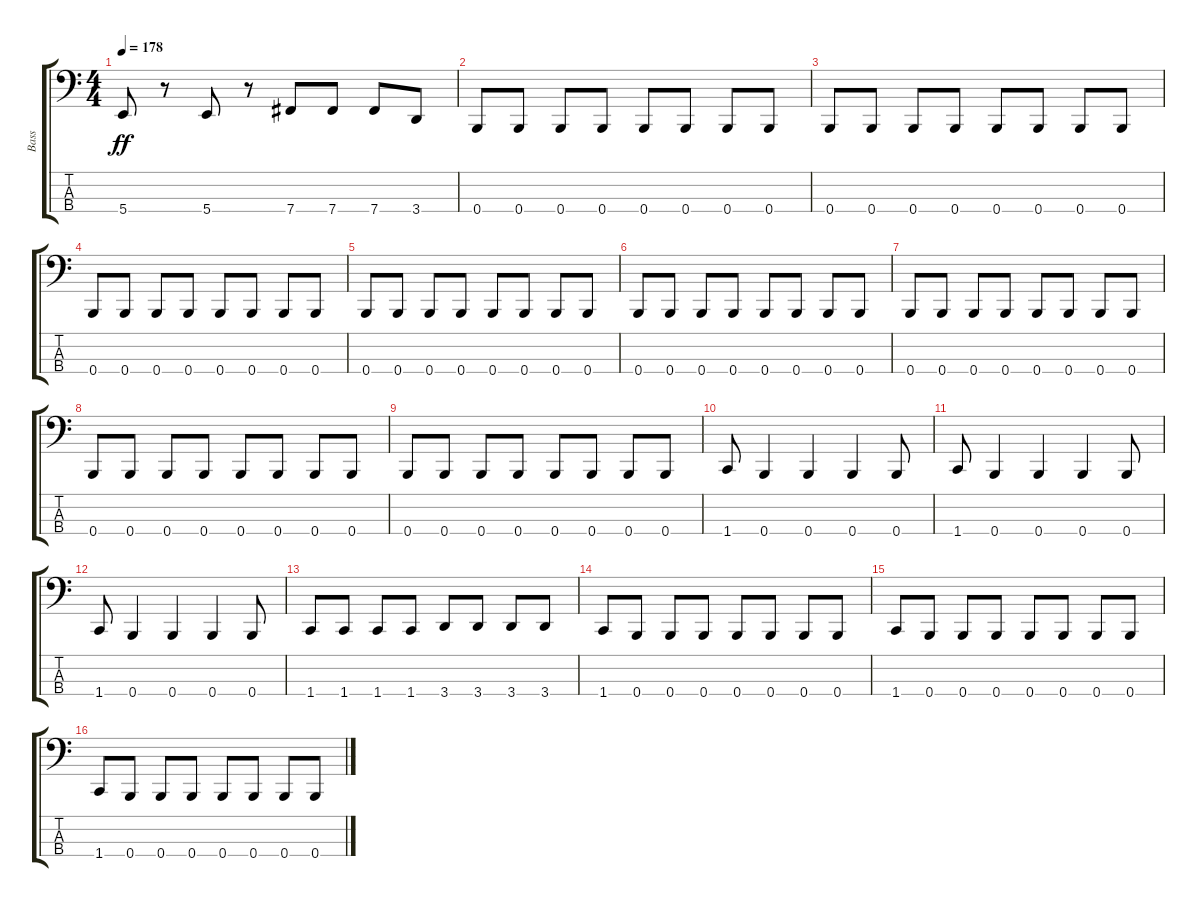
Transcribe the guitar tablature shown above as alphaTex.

\track ("Bass" "Bass") {instrument electricbasspick}
\staff {score tabs}
\tuning (E2 B1 Gb1 B0) {hide}
\ts (4 4)
\tempo 178
\clef f4
\ks c
5.4.8{dy ff} r.8 5.4.8 r.8 7.4.8 7.4.8 7.4.8 3.4.8 |
0.4.8 0.4.8 0.4.8 0.4.8 0.4.8 0.4.8 0.4.8 0.4.8 |
0.4.8 0.4.8 0.4.8 0.4.8 0.4.8 0.4.8 0.4.8 0.4.8 |
0.4.8 0.4.8 0.4.8 0.4.8 0.4.8 0.4.8 0.4.8 0.4.8 |
0.4.8 0.4.8 0.4.8 0.4.8 0.4.8 0.4.8 0.4.8 0.4.8 |
0.4.8 0.4.8 0.4.8 0.4.8 0.4.8 0.4.8 0.4.8 0.4.8 |
0.4.8 0.4.8 0.4.8 0.4.8 0.4.8 0.4.8 0.4.8 0.4.8 |
0.4.8 0.4.8 0.4.8 0.4.8 0.4.8 0.4.8 0.4.8 0.4.8 |
0.4.8 0.4.8 0.4.8 0.4.8 0.4.8 0.4.8 0.4.8 0.4.8 |
1.4.8 0.4.4 0.4.4 0.4.4 0.4.8 |
1.4.8 0.4.4 0.4.4 0.4.4 0.4.8 |
1.4.8 0.4.4 0.4.4 0.4.4 0.4.8 |
1.4.8 1.4.8 1.4.8 1.4.8 3.4.8 3.4.8 3.4.8 3.4.8 |
1.4.8 0.4.8 0.4.8 0.4.8 0.4.8 0.4.8 0.4.8 0.4.8 |
1.4.8 0.4.8 0.4.8 0.4.8 0.4.8 0.4.8 0.4.8 0.4.8 |
1.4.8 0.4.8 0.4.8 0.4.8 0.4.8 0.4.8 0.4.8 0.4.8
